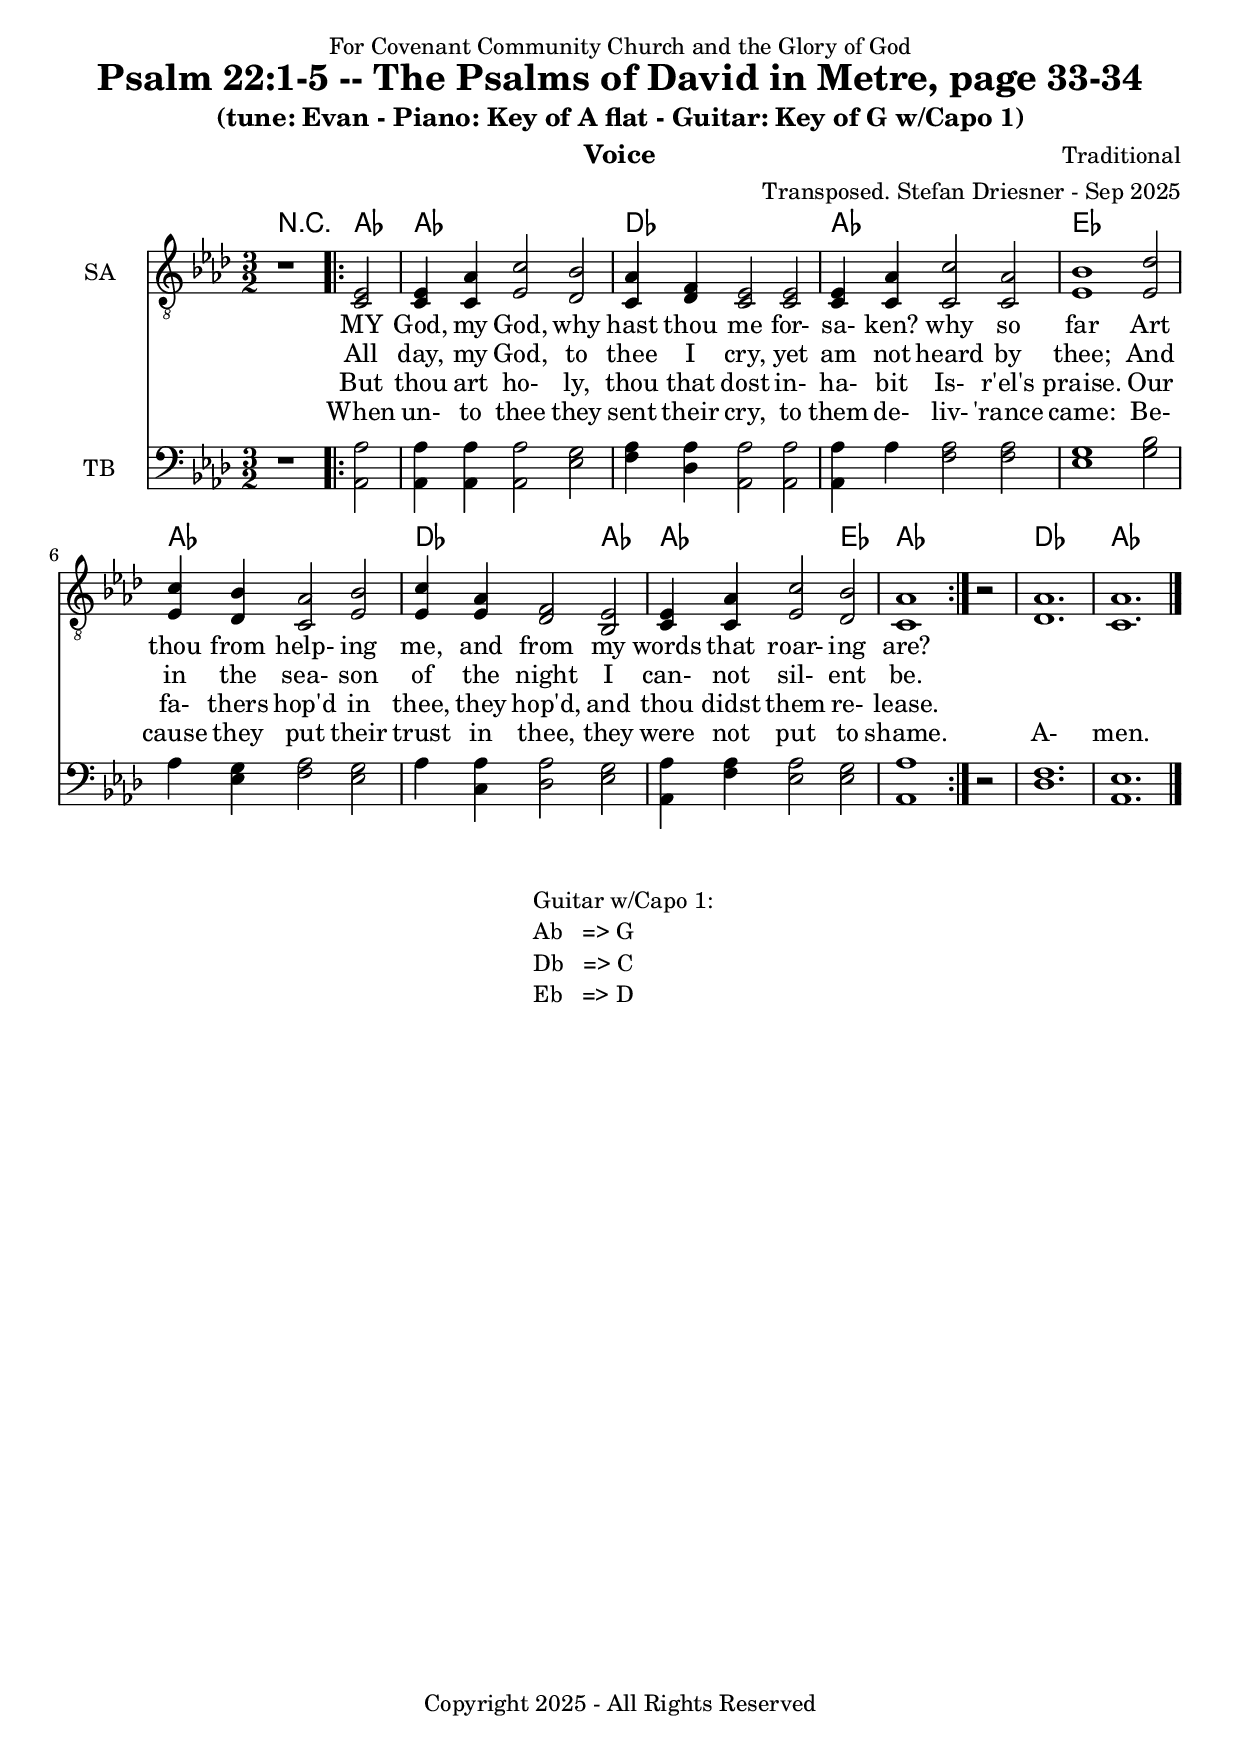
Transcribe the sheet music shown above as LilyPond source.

\version "2.24.1"
\language "english"

% force .mid extension for MIDI file output
#(ly:set-option 'midi-extension "mid")

\header {
  dedication = "For Covenant Community Church and the Glory of God"
  title = "Psalm 22:1-5 -- The Psalms of David in Metre, page 33-34"
  subtitle = "(tune: Evan - Piano: Key of A flat - Guitar: Key of G w/Capo 1)"
  instrument = "Voice"
  composer = "Traditional"
  arranger = "Transposed. Stefan Driesner - Sep 2025"
  meter = ""
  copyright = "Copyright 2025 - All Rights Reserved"
}

global = {
  \key af \major
  \numericTimeSignature
  \time 3/2
}

versesVoiceOne = \lyricmode {
  % Verse 1
  MY God, my God, why hast thou me
  for- sa- ken? why so far
  Art thou from help- ing me, and from
  my words that roar- ing are?
}

versesVoiceTwo = \lyricmode {
  % Verse 2
  All day, my God, to thee I cry,
  yet am not heard by thee;
  And in the sea- son of the night
  I can- not sil- ent be.
}

versesVoiceThree = \lyricmode {
  % Verse 3-4
  But thou art ho- ly, thou that dost
  in- ha- bit Is- r'el's praise.
  Our fa- thers hop'd in thee, they hop'd,
  and thou didst them re- lease.
}

versesVoiceFour = \lyricmode {
  % Verse 5
  When un- to thee they sent their cry,
  to them de- liv- 'rance came:
  Be- cause they put their trust in thee,
  they were not put to shame.
  A- men.
}

SAVoice = \relative c {
  \global
  \dynamicUp
  % Music follows here.
  {
    r1
    \repeat volta 2
    {
      <ef  c  >2 |
      <c   ef >4 <c   af'>4 <ef  c'>2  <df  bf'>2 | < c  af'>4 <df   f >4 < c  ef >2  < c  ef >2 |
      <c   ef >4 <c   af'>4 <c   c'>2  < c  af'>2 | <ef  bf'>1                        <ef  df'>2 |
      <ef  c '>4 <df  bf'>4 <c  af'>2  <ef  bf'>2 | <ef  c '>4 <ef  af >4 <df   f >2  <bf  ef >2 |
      <c   ef >4 <c   af'>4 <ef c '>2  <df  bf'>2 | <c   af'>1
    }
    r2
  }
  <df  af' >1. <c  af' >1.
  \bar "|."
}

TBVoice = \relative c {
  \global
  \dynamicUp
  % Music follows here.
  {
    r1
    \repeat volta 2
    {
      <af  af'>2 |
      <af  af'>4 <af  af'>4 <af  af'>2  <ef' g  >2 | <f   af >4 <df  af'>4 <af  af'>2 <af  af'>2 |
      <af  af'>4 <    af'>4 <f   af >2  <f   af >2 | <ef  g  >1                       <g   bf >2 |
      <    af >4 <ef  g  >4 <f   af >2  <ef  g  >2 | <    af >4 <c , af'>4 <df  af'>2 <ef  g  >2 |
      <af, af'>4 <f ' af >4 <ef  af >2  <ef  g  >2 | <af, af'>1
    }
    r2
  }
  <df  f  >1. <af  ef' >1.
  \bar "|."
}

Chords = \new ChordNames {
  \chordmode {
    r1 <af>2 <af>1. <df>1. <af>1. <ef>1. <af>1. <df>1 <af>2 <af>1 <ef>2 <af>1. <df>1. <af>1.
  }
}

SAVoicePart = \new Staff \with {
  instrumentName = "SA"
  midiInstrument = "Voice Oohs"
} { \clef "treble_8" \SAVoice }
\addlyrics { \versesVoiceOne }
\addlyrics { \versesVoiceTwo }
\addlyrics { \versesVoiceThree }
\addlyrics { \versesVoiceFour }

TBVoicePart = \new Staff \with {
  instrumentName = "TB"
  midiInstrument = "Voice Oohs"
} { \clef bass \TBVoice }

\score {
  <<
    \Chords
    \SAVoicePart
    \TBVoicePart
  >>
  \layout { }
  \midi {
    \context {
      \Score
      tempoWholesPerMinute = #(ly:make-moment 100 2)
    }
  }
}

\markup {
  \fill-line {
    {
      \column {
        \left-align {
	" Guitar w/Capo 1:"
	" Ab   => G"
	" Db   => C"
	" Eb   => D"
        }
      }
    }
  }
}
